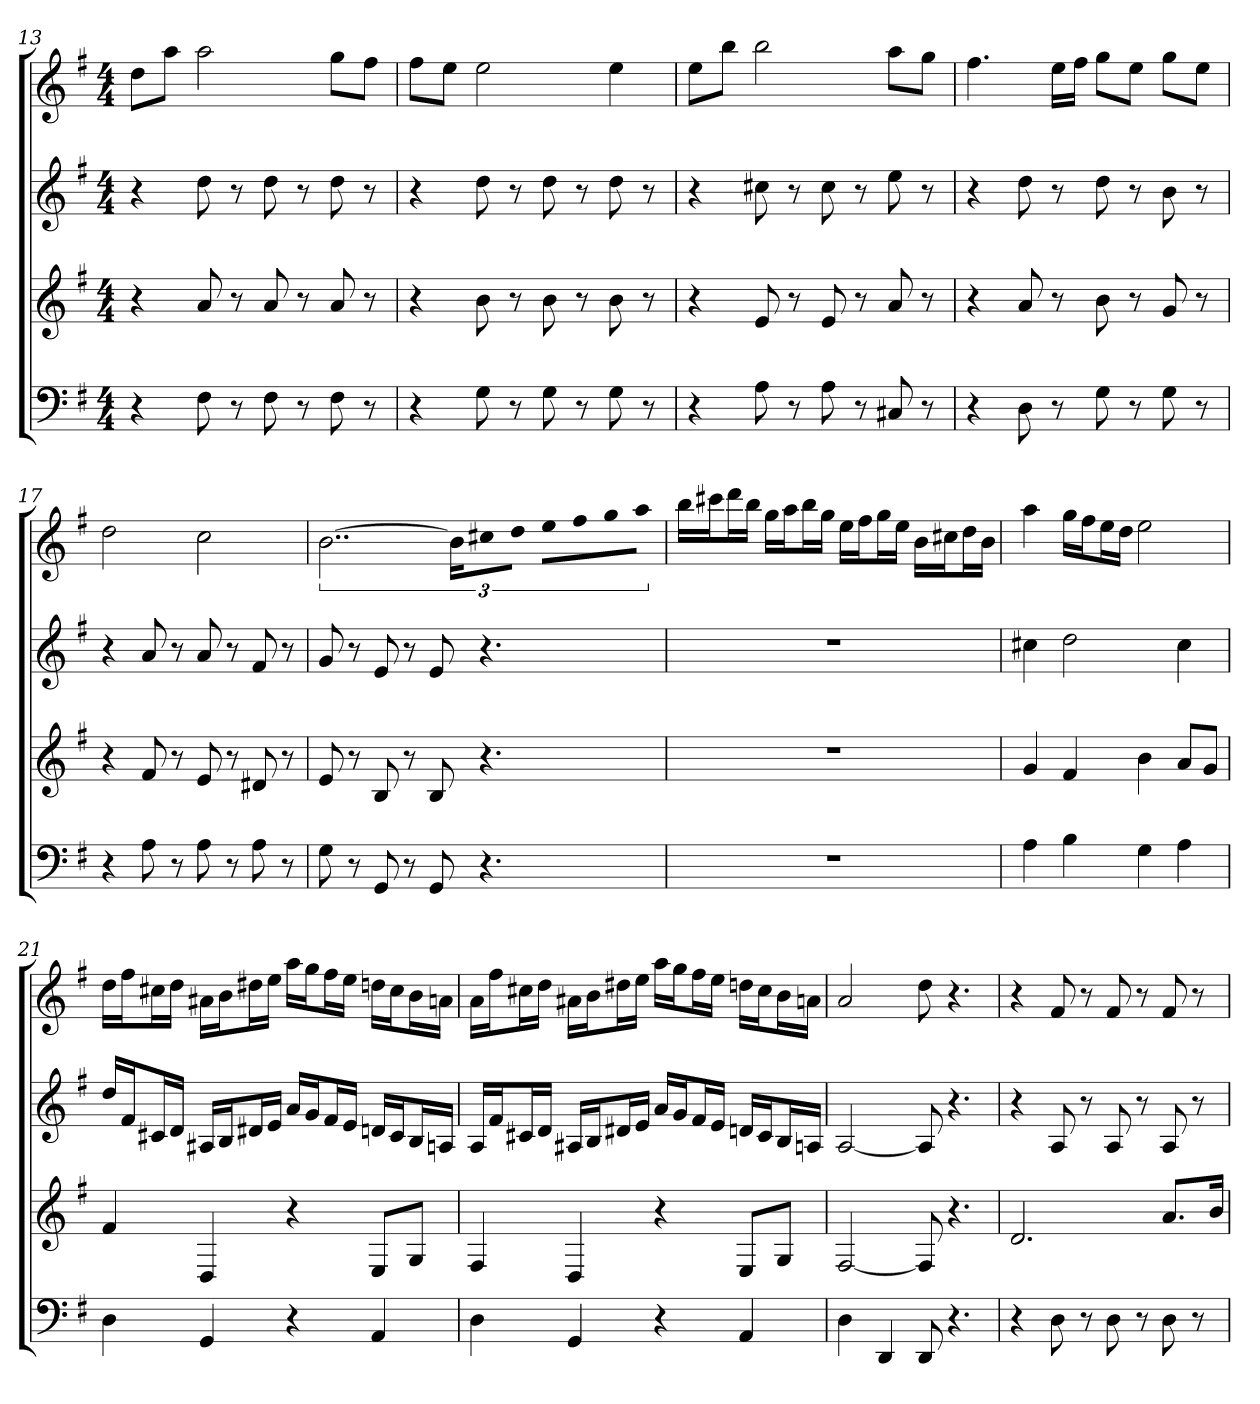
**kern	**kern	**kern	**kern
*part4	*part3	*part2	*part1
*staff4	*staff3	*staff2	*staff1
*k[f#]	*k[f#]	*k[f#]	*k[f#]
*G:	*G:	*G:	*G:
*M4/4	*M4/4	*M4/4	*M4/4
=13	=13	=13	=13
4r	4r	4r	8ddL
.	.	.	8aaJ
8F#	8a	8dd	2aa
8r	8r	8r	.
8F#	8a	8dd	.
8r	8r	8r	.
8F#	8a	8dd	8ggL
8r	8r	8r	8ff#J
=14	=14	=14	=14
4r	4r	4r	8ff#L
.	.	.	8eeJ
8G	8b	8dd	2ee
8r	8r	8r	.
8G	8b	8dd	.
8r	8r	8r	.
8G	8b	8dd	4ee
8r	8r	8r	.
=15	=15	=15	=15
4r	4r	4r	8eeL
.	.	.	8bbJ
8A	8e	8cc#X	2bb
8r	8r	8r	.
8A	8e	8cc#	.
8r	8r	8r	.
8C#X	8a	8ee	8aaL
8r	8r	8r	8ggJ
=16	=16	=16	=16
4r	4r	4r	4.ff#
8D	8a	8dd	.
8r	8r	8r	16eeLL
.	.	.	16ff#JJ
8G	8b	8dd	8ggL
8r	8r	8r	8eeJ
8G	8g	8b	8ggL
8r	8r	8r	8eeJ
=17	=17	=17	=17
4r	4r	4r	2dd
8A	8f#	8a	.
8r	8r	8r	.
8A	8e	8a	2cc
8r	8r	8r	.
8A	8d#X	8f#	.
8r	8r	8r	.
=18	=18	=18	=18
8G	8e	8g	[3..b
8r	8r	8r	.
8GG	8B	8e	.
8r	8r	8r	.
8GG	8B	8e	.
.	.	.	24bLL]
4.r	4.r	4.r	16cc#X
.	.	.	16ddJJ
.	.	.	16eeLL
.	.	.	16ff#J
.	.	.	16ggL
.	.	.	16aaJJ
=19	=19	=19	=19
1r	1r	1r	16bbLL
.	.	.	16ccc#XJ
.	.	.	16dddL
.	.	.	16bbJJ
.	.	.	16ggLL
.	.	.	16aaJ
.	.	.	16bbL
.	.	.	16ggJJ
.	.	.	16eeLL
.	.	.	16ff#J
.	.	.	16ggL
.	.	.	16eeJJ
.	.	.	16bLL
.	.	.	16cc#XJ
.	.	.	16ddL
.	.	.	16bJJ
=20	=20	=20	=20
4A	4g	4cc#X	4aa
4B	4f#	2dd	16ggLL
.	.	.	16ff#J
.	.	.	16eeL
.	.	.	16ddJJ
4G	4b	.	2ee
4A	8aL	4cc#	.
.	8gJ	.	.
=21	=21	=21	=21
4D	4f#	16ddLL	16ddLL
.	.	16f#J	16ff#J
.	.	16c#XL	16cc#XL
.	.	16dJJ	16ddJJ
4GG	4D	16A#XLL	16a#XLL
.	.	16BJ	16bJ
.	.	16d#XL	16dd#XL
.	.	16eJJ	16eeJJ
4r	4r	16aLL	16aaLL
.	.	16gJ	16ggJ
.	.	16f#L	16ff#L
.	.	16eJJ	16eeJJ
4AA	8EL	16dnLL	16ddnLL
.	.	16c#J	16cc#J
.	8GJ	16BL	16bL
.	.	16AnJJ	16anJJ
=22	=22	=22	=22
4D	4F#	16ALL	16aLL
.	.	16f#J	16ff#J
.	.	16c#XL	16cc#XL
.	.	16dJJ	16ddJJ
4GG	4D	16A#XLL	16a#XLL
.	.	16BJ	16bJ
.	.	16d#XL	16dd#XL
.	.	16eJJ	16eeJJ
4r	4r	16aLL	16aaLL
.	.	16gJ	16ggJ
.	.	16f#L	16ff#L
.	.	16eJJ	16eeJJ
4AA	8EL	16dnLL	16ddnLL
.	.	16c#J	16cc#J
.	8GJ	16BL	16bL
.	.	16AnJJ	16anJJ
=23	=23	=23	=23
4D	[2F#	[2A	2a
4DD	.	.	.
8DD	8F#]	8A]	8dd
4.r	4.r	4.r	4.r
=24	=24	=24	=24
4r	2.d	4r	4r
8D	.	8A	8f#
8r	.	8r	8r
8D	.	8A	8f#
8r	.	8r	8r
8D	8.aL	8A	8f#
8r	.	8r	8r
.	16bJk	.	.
=	=	=	=
*-	*-	*-	*-
